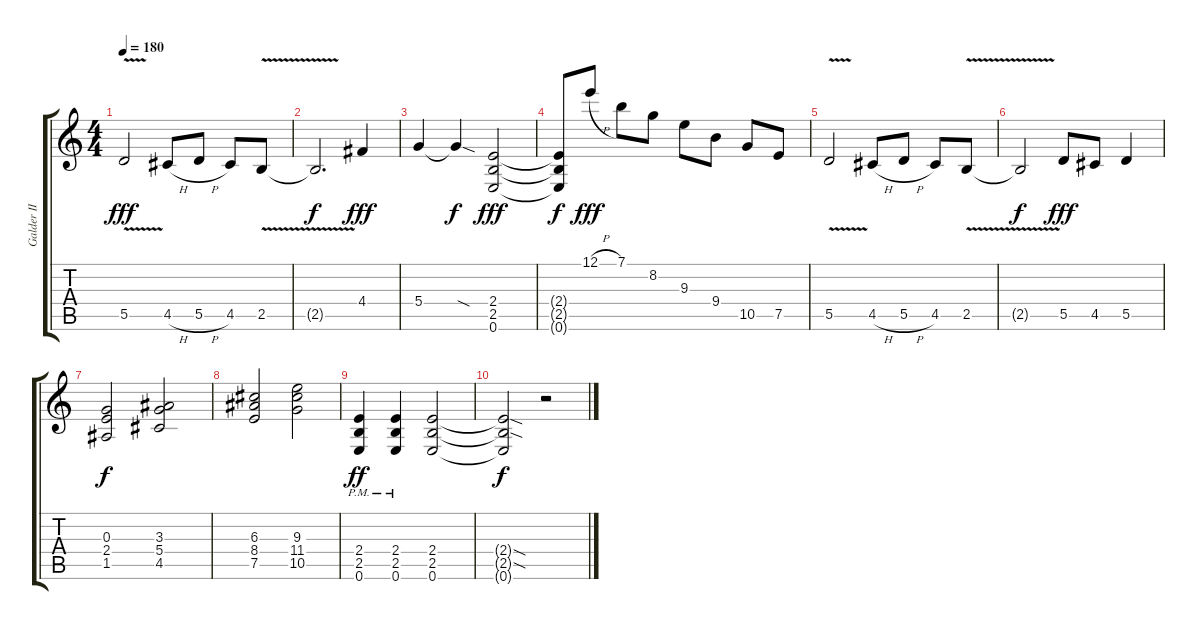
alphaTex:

\track ("Galder II" "Galder II") {instrument distortionguitar}
\staff {score tabs}
\tuning (E4 B3 G3 D3 A2 E2) {hide}
\ts (4 4)
\tempo 180
\clef g2
\ks c
5.5{v}.2{dy fff volume 14} 4.5{h}.8 5.5{h}.8 4.5.8 2.5{v}.8 |
2.5{t}.2{d dy f} 4.4.4{dy fff} |
5.4.4 5.4{sod t}.4{dy f} (2.4 2.5 0.6).2{dy fff} |
(2.4{t} 2.5{t} 0.6{t}).8{dy f} 12.1{h}.8{dy fff} 7.1.8 8.2.8 9.3.8 9.4.8 10.5.8 7.5.8 |
5.5{v}.2{volume 13 balance 8 instrument distortionguitar} 4.5{h}.8 5.5{h}.8 4.5.8 2.5{v}.8 |
2.5{t}.2{dy f} 5.5.8{dy fff} 4.5.8 5.5.4 |
(0.3 2.4 1.5).2{dy f volume 14 balance 12} (3.3 5.4 4.5).2 |
(6.3 8.4 7.5).2 (9.3 11.4 10.5).2 |
(2.4{pm} 2.5{pm} 0.6{pm}).4{dy ff} (2.4{pm} 2.5{pm} 0.6{pm}).4 (2.4 2.5 0.6).2 |
(2.4{sod t} 2.5{sod t} 0.6{t}).2{dy f} r.2
